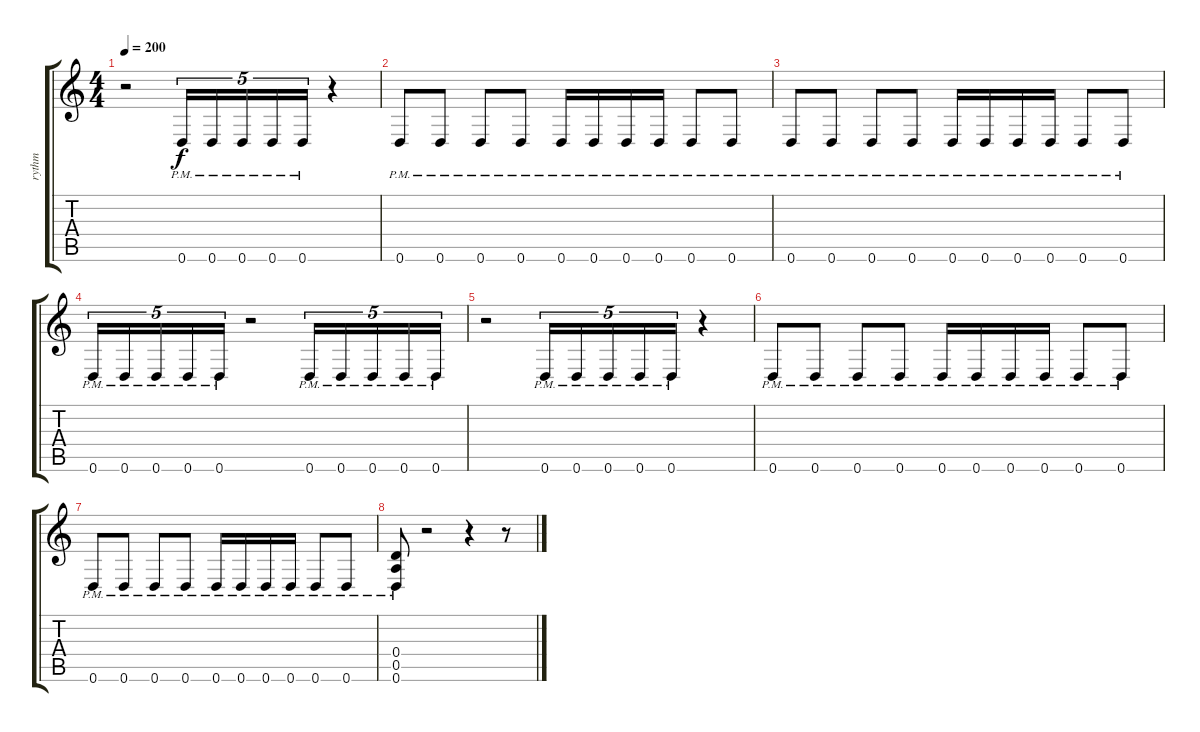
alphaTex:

\track ("rythm" "rythm") {instrument overdrivenguitar}
\staff {score tabs}
\tuning (E4 B3 G3 D3 A2 D2) {hide}
\ts (4 4)
\tempo 200
\clef g2
\ks c
r.2{dy f} 0.6{pm}.16{tu (5 4)} 0.6{pm}.16{tu (5 4)} 0.6{pm}.16{tu (5 4)} 0.6{pm}.16{tu (5 4)} 0.6{pm}.16{tu (5 4)} r.4 |
0.6{pm}.8 0.6{pm}.8 0.6{pm}.8 0.6{pm}.8 0.6{pm}.16 0.6{pm}.16 0.6{pm}.16 0.6{pm}.16 0.6{pm}.8 0.6{pm}.8 |
0.6{pm}.8 0.6{pm}.8 0.6{pm}.8 0.6{pm}.8 0.6{pm}.16 0.6{pm}.16 0.6{pm}.16 0.6{pm}.16 0.6{pm}.8 0.6{pm}.8 |
0.6{pm}.16{tu (5 4)} 0.6{pm}.16{tu (5 4)} 0.6{pm}.16{tu (5 4)} 0.6{pm}.16{tu (5 4)} 0.6{pm}.16{tu (5 4)} r.2 0.6{pm}.16{tu (5 4)} 0.6{pm}.16{tu (5 4)} 0.6{pm}.16{tu (5 4)} 0.6{pm}.16{tu (5 4)} 0.6{pm}.16{tu (5 4)} |
r.2 0.6{pm}.16{tu (5 4)} 0.6{pm}.16{tu (5 4)} 0.6{pm}.16{tu (5 4)} 0.6{pm}.16{tu (5 4)} 0.6{pm}.16{tu (5 4)} r.4 |
0.6{pm}.8 0.6{pm}.8 0.6{pm}.8 0.6{pm}.8 0.6{pm}.16 0.6{pm}.16 0.6{pm}.16 0.6{pm}.16 0.6{pm}.8 0.6{pm}.8 |
0.6{pm}.8 0.6{pm}.8 0.6{pm}.8 0.6{pm}.8 0.6{pm}.16 0.6{pm}.16 0.6{pm}.16 0.6{pm}.16 0.6{pm}.8 0.6{pm}.8 |
(0.4{pm} 0.5{pm} 0.6{pm}).8 r.2 r.4 r.8
